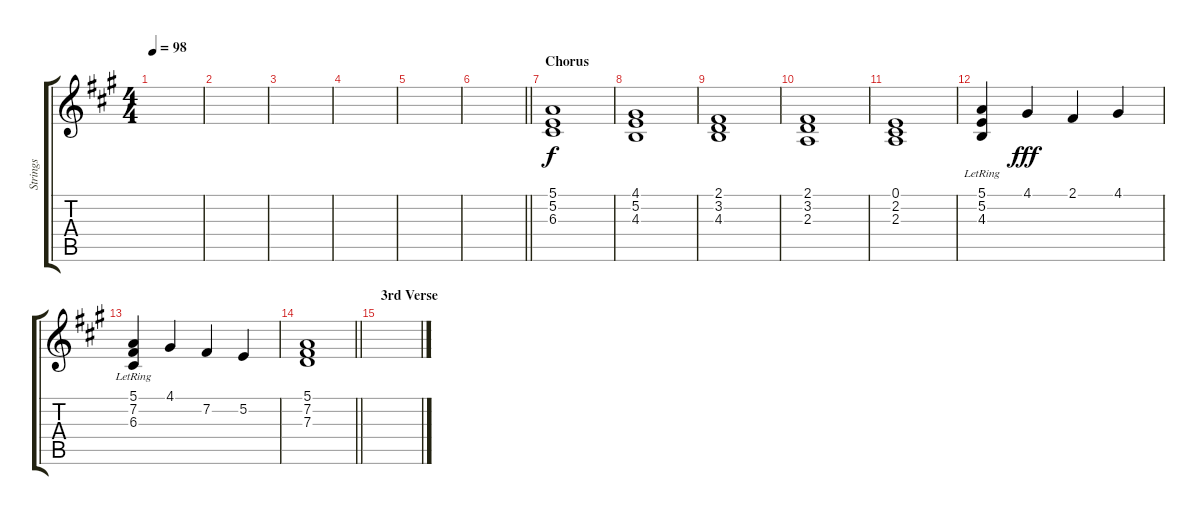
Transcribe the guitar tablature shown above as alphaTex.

\track ("Strings" "Strings") {instrument stringensemble2}
\staff {score tabs}
\tuning (E4 B3 G3 D3 A2 E2) {hide}
\ts (4 4)
\tempo 98
\clef g2
\ks a
|
|
|
|
|
\barLineRight lightlight
|
\section ("" "Chorus")
(5.1 5.2 6.3).1 |
(4.1 5.2 4.3).1 |
(2.1 3.2 4.3).1 |
(2.1 3.2 2.3).1 |
(0.1 2.2 2.3).1 |
(5.1 5.2{lr} 4.3{lr}).4{dy f} 4.1.4{dy fff} 2.1.4 4.1.4 |
(5.1 7.2{lr} 6.3{lr}).4 4.1.4 7.2.4 5.2.4 |
\barLineRight lightlight
(5.1 7.2 7.3).1 |
\section ("" "3rd Verse")
